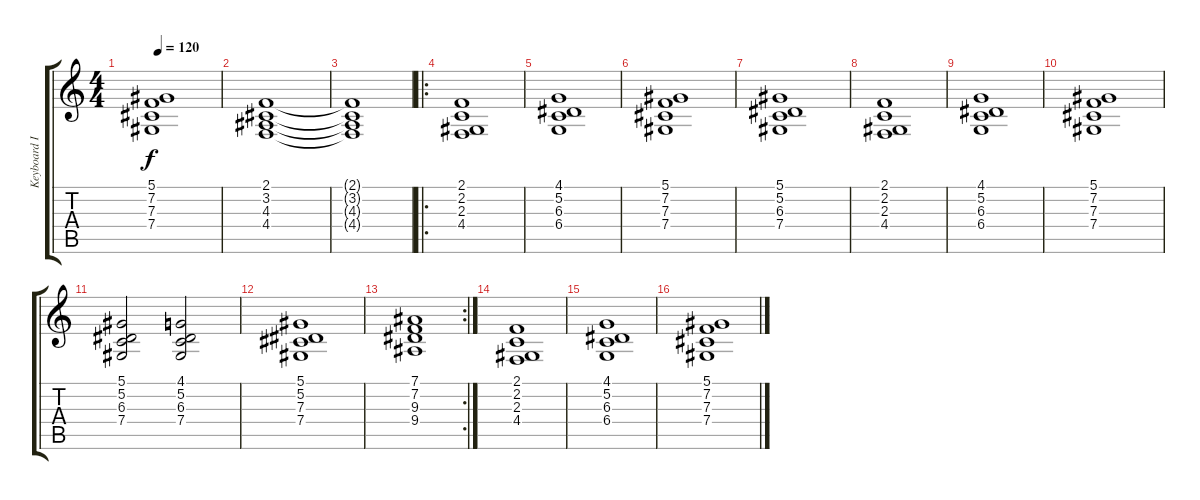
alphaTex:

\track ("Keyboard I" "Keyboard I") {instrument synthstrings1}
\staff {score tabs}
\tuning (Eb4 Bb3 Gb3 Db3 Ab2 Eb2) {hide}
\ts (4 4)
\tempo 120
\clef g2
\ks c
(5.1{t} 7.2{t} 7.3{t} 7.4{t}).1{dy f} |
(2.1 3.2 4.3 4.4).1 |
(2.1{t} 3.2{t} 4.3{t} 4.4{t}).1 |
\ro
(2.1 2.2 2.3 4.4).1 |
(4.1 5.2 6.3 6.4).1 |
(5.1 7.2 7.3 7.4).1 |
(5.1 5.2 6.3 7.4).1 |
(2.1 2.2 2.3 4.4).1 |
(4.1 5.2 6.3 6.4).1 |
(5.1 7.2 7.3 7.4).1 |
(5.1 5.2 6.3 7.4).2 (4.1 5.2 6.3 7.4).2 |
(5.1 5.2 7.3 7.4).1 |
\rc 2
(7.1 7.2 9.3 9.4).1 |
(2.1 2.2 2.3 4.4).1 |
(4.1 5.2 6.3 6.4).1 |
(5.1 7.2 7.3 7.4).1
